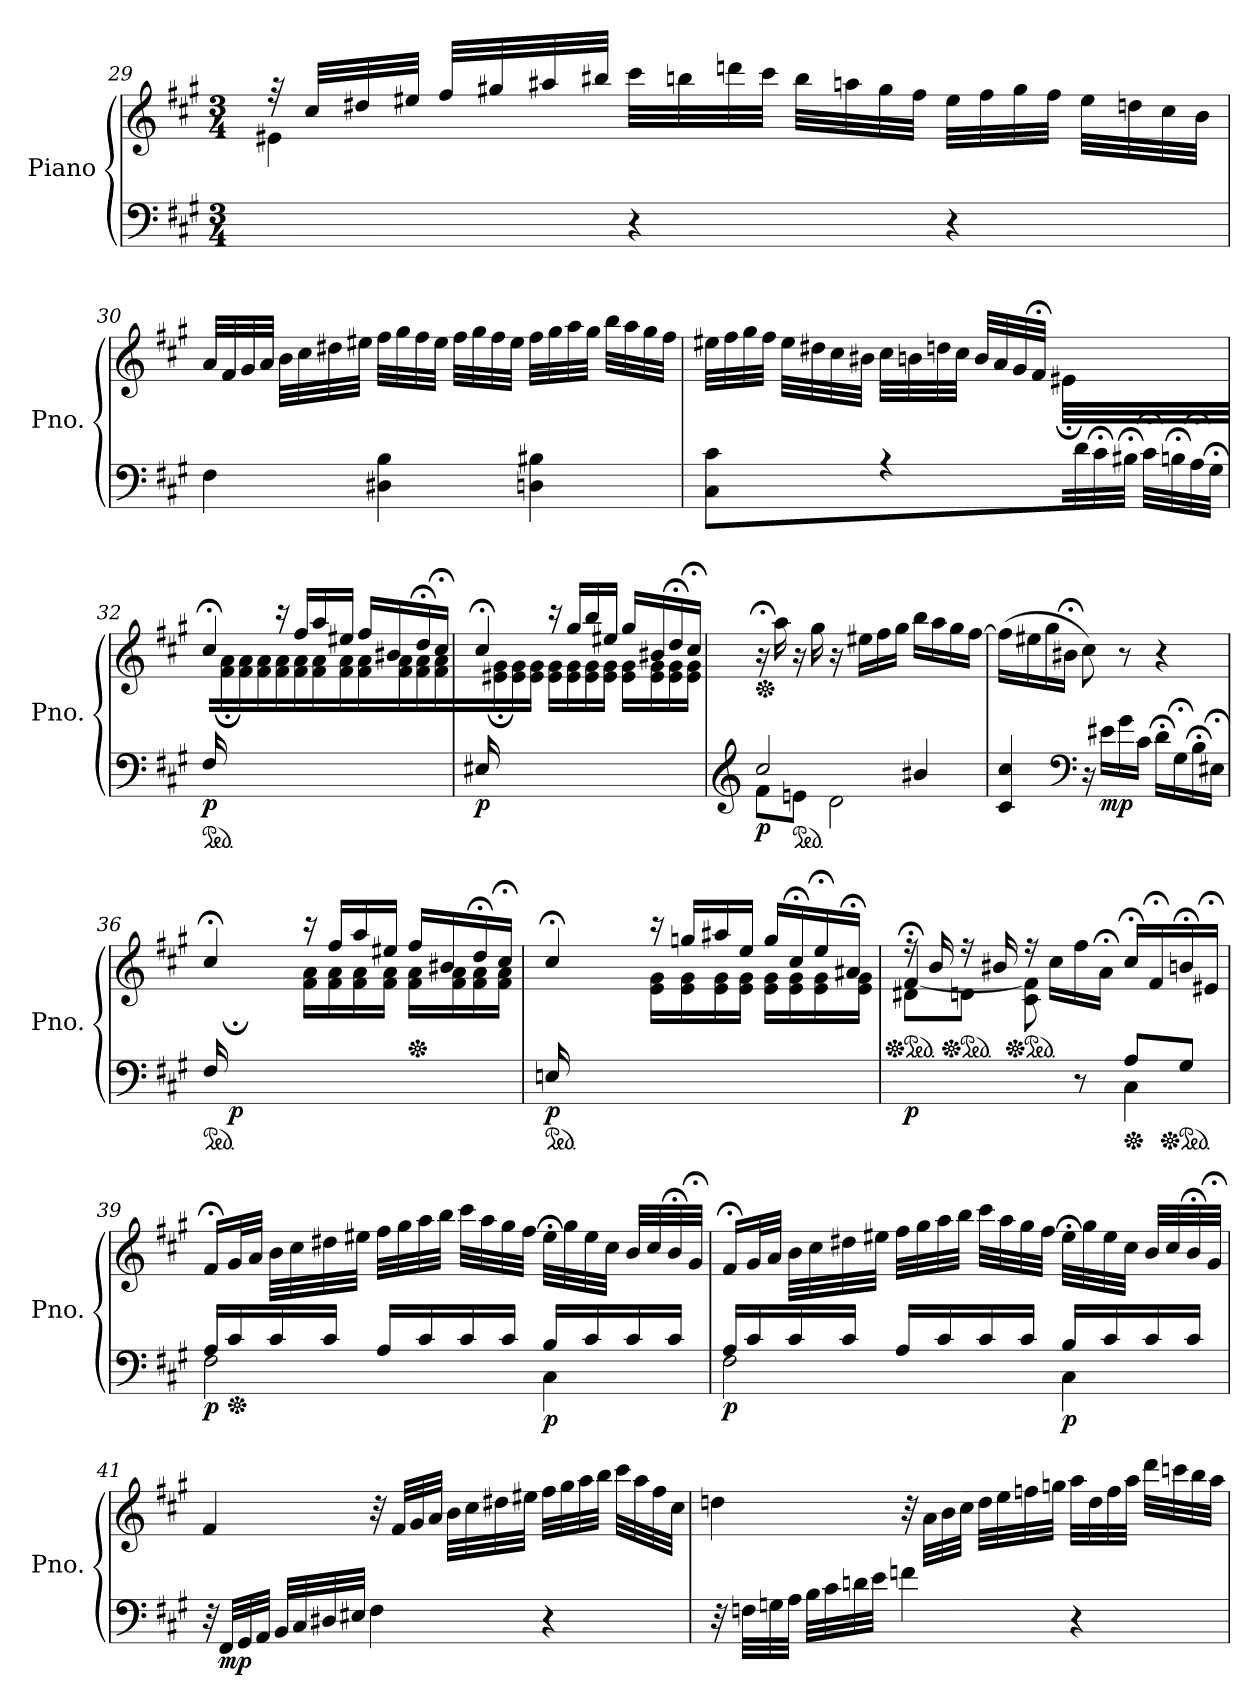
**kern	**kern	**dynam
*part1	*part1	*part1
*staff2	*staff1	*staff1/2
*I"Piano	*	*
*I'Pno.	*	*
*clefF4	*clefG2	*
*k[f#c#g#]	*k[f#c#g#]	*
*M3/4	*M3/4	*
=29	=29	=29
*	*^	*
4ryy	32rff	4e#X\	.
.	32cc#/LLL	.	.
.	32dd#X/	.	.
.	32ee#X/JJJ	.	.
.	32ff#/LLL	.	.
.	32gg#X/	.	.
.	32aa#X/	.	.
.	32bb#X/JJJ	.	.
4r	32ccc#\LLL	2ryy	.
.	32bbn\	.	.
.	32dddn\	.	.
.	32ccc#\JJJ	.	.
.	32bb\LLL	.	.
.	32aan\	.	.
.	32gg#\	.	.
.	32ff#\JJJ	.	.
4r	32ee#\LLL	.	.
.	32ff#\	.	.
.	32gg#\	.	.
.	32ff#\JJJ	.	.
.	32ee#\LLL	.	.
.	32ddni\	.	.
.	32cc#\	.	.
.	32b\JJJ	.	.
*	*v	*v	*
!!LO:LB:g=z
=30	=30	=30
4F#\	32a/LLL	.
.	32f#/	.
.	32g#/	.
.	32a/JJJ	.
.	32b\LLL	.
.	32cc#\	.
.	32dd#X\	.
.	32ee#X\JJJ	.
4D#X\ 4B\	32ff#\LLL	.
.	32gg#\	.
.	32ff#\	.
.	32ee#\JJJ	.
.	32ff#\LLL	.
.	32gg#\	.
.	32ff#\	.
.	32ee#\JJJ	.
4Dn\ 4B#X\	32ff#\LLL	.
.	32gg#\	.
.	32aa\	.
.	32gg#\JJJ	.
.	32bb\LLL	.
.	32aa\	.
.	32gg#\	.
.	32ff#\JJJ	.
=31	=31	=31
*	*^	*
4C#\ 4c#\	32ee#X\LLL	2ryy	.
.	32ff#\	.	.
.	32gg#\	.	.
.	32ff#\JJJ	.	.
.	32ee#\LLL	.	.
.	32dd#X\	.	.
.	32cc#\	.	.
.	32b#X\JJJ	.	.
4r	32cc#\LLL	.	.
.	32bn\	.	.
.	32ddn\	.	.
.	32cc#\JJJ	.	.
.	32b/LLL	.	.
.	32a/	.	.
.	32g#/	.	.
.	32f#;</JJJ	.	.
32ryy	4ryy	32e#X;<\LLL	.
32d\	.	8..ryy	.
32c#;<\	.	.	.
32B#X;<\JJJ	.	.	.
32c#;<\LLL	.	.	.
32Bn;<\	.	.	.
32A;<\	.	.	.
32G#;<\JJJ	.	.	.
!!LO:PB:g=z	!!
=32	=32	=32	=32
*ped	*	*	*
!	!	!	!LO:DY:b=2
16F#/LL	4cc#;</	16ryy	p
2ryy	.	16f#\;< 16a\;<	.
.	.	16f#\ 16a\	.
.	.	16f#\ 16a\JJ	.
.	16rccc	16f#\ 16a\LL	.
.	16ff#/LL	16f#\ 16a\	.
.	16aa/	16f#\ 16a\	.
.	16ee#X/JJ	16f#\ 16a\JJ	.
.	16ff#/LL	16f#\ 16a\LL	.
8.ryy	16b#X/	16f#\ 16a\	.
.	16dd;</	16f#\ 16a\	.
.	16cc#;</JJ	16f#\ 16a\JJ	.
=33	=33	=33	=33
!	!	!	!LO:DY:b=2
16E#X/LL	4cc#;</	16ryy	p
2ryy	.	16e#X\;< 16g#\;<	.
.	.	16e#\ 16g#\	.
.	.	16e#\ 16g#\JJ	.
.	16rccc	16e#\ 16g#\LL	.
.	16gg#/LL	16e#\ 16g#\	.
.	16bb/	16e#\ 16g#\	.
.	16ee#X/JJ	16e#\ 16g#\JJ	.
.	16gg#/LL	16e#\ 16g#\LL	.
8.ryy	16b#X/	16e#\ 16g#\	.
.	16dd;</	16e#\ 16g#\	.
.	16cc#;</JJ	16e#\ 16g#\JJ	.
*	*v	*v	*
=34	=34	=34
*clefG2	*	*
*^	*	*
*	*	*Xped	*
*	*	*^	*
!	!	!	!	!LO:DY:b=2
*	*	*v	*v	*
2cc#/	8f#\L	16r;<	p
.	.	16aa\	.
*ped	*	*	*
.	8en\J	16r	.
.	.	16gg#\	.
.	2d\	16r	.
.	.	16ee#X\LL	.
.	.	16ff#\	.
.	.	16gg#\JJ	.
4b#X/	.	16bb\LL	.
.	.	16aa\	.
.	.	16gg#\	.
.	.	[16ff#\JJ	.
*v	*v	*	*
=35	=35	=35
4c#/ 4cc#/	(>16ff#\LL]	.
.	16ee#X\	.
.	16gg#\	.
.	16b#X;<\JJ	.
*clefF4	*	*
16r	8cc#\)	.
!	!	!LO:DY:b=2
16e#X\LL	.	mp
16g#\	8r	.
16c#\JJ	.	.
16d;<\LL	4r	.
16G#;<\	.	.
16B;<\	.	.
16E#X;<\JJ	.	.
!!LO:LB:g=z
=36	=36	=36
*ped	*	*
*	*^	*
16F#/LL	4cc#;</	16ryy	.
!	!	!	!LO:DY:b=2
2ryy	.	16f#\;< 16a\;<	p
.	.	16f#\ 16a\	.
.	.	16f#\ 16a\JJ	.
.	16rccc	16f#\ 16a\LL	.
.	16ff#/LL	16f#\ 16a\	.
.	16aa/	16f#\ 16a\	.
.	16ee#X/JJ	16f#\ 16a\JJ	.
*	*Xped	*	*
.	16ff#/LL	16f#\ 16a\LL	.
8.ryy	16b#X/	16f#\ 16a\	.
.	16dd;</	16f#\ 16a\	.
.	16cc#;</JJ	16f#\ 16a\JJ	.
=37	=37	=37	=37
*ped	*	*	*
!	!	!	!LO:DY:b=2
16En/LL	4cc#;</	16ryy	p
2ryy	.	16en\ 16gn\	.
.	.	16e\ 16g\	.
.	.	16e\ 16g\JJ	.
.	16rccc	16e\ 16g\LL	.
.	16ggn/LL	16e\ 16g\	.
.	16aa#X/	16e\ 16g\	.
.	16ee/JJ	16e\ 16g\JJ	.
.	16gg/LL	16e\ 16g\LL	.
8.ryy	16cc#;</	16e\ 16g\	.
.	16ee;</	16e\ 16g\	.
.	16a#X;</JJ	16e\ 16g\JJ	.
*	*v	*v	*
=38	=38	=38
*^	*	*
*	*	*Xped	*
*	*	*^	*
*	*	*ped	*	*
!	!	!	!LO:T:dot	!LO:DY:b=2
*	*	*	*^	*
4.ryy	2ryy	16r;<ff	[4f#/	8d#X\L	p
.	.	16b/	.	.	.
*	*	*Xped	*	*	*
*	*	*ped	*	*	*
.	.	16rff	.	8dn\J	.
.	.	16b#X/	.	.	.
*	*	*Xped	*	*	*
*	*	*ped	*	*	*
.	.	16rff	(8c#\ 8f#\]	2ryy	.
.	.	16cc#\LL	.	.	.
8r	.	16ff#\	4.ryy	.	.
.	.	16a;<\JJ	.	.	.
*Xped	*	*	*	*	*
8A/L	4C#\	16cc#;</LL	.	.	.
.	.	16f#;</	.	.	.
*Xped	*	*	*	*	*
*ped	*	*	*	*	*
8G#/J	.	16bni;</	.	.	.
.	.	16e#X;</JJ	.	.	.
*	*	*v	*v	*v	*
!!LO:LB:g=z
=39	=39	=39	=39
!	!	!	!LO:DY:b=2
16A/LL	2F#\	16f#;</LL	p
*Xped	*	*	*
16c#/	.	32g#/L	.
.	.	32a/JJJ	.
16c#/	.	32b\LLL	.
.	.	32cc#\	.
16c#/JJ	.	32dd#X\	.
.	.	32ee#X\JJJ	.
16A/LL	.	32ff#\LLL	.
.	.	32gg#\	.
16c#/	.	32aa\	.
.	.	32bb\JJJ	.
16c#/	.	32ccc#\LLL	.
.	.	32aa\	.
16c#/JJ	.	32gg#\	.
.	.	32ff#\JJJ	.
!	!	!	!LO:DY:b=2
16B/LL	4C#\	32ee#;<\LLL	p
.	.	32gg#\	.
16c#/	.	32ee#\	.
.	.	32cc#\JJJ	.
16c#/	.	32b/LLL	.
.	.	32cc#/	.
16c#/JJ	.	32b;</	.
.	.	32g#;</JJJ	.
=40	=40	=40	=40
!	!	!	!LO:DY:b=2
16A/LL	2F#\	16f#;</LL	p
16c#/	.	32g#/L	.
.	.	32a/JJJ	.
16c#/	.	32b\LLL	.
.	.	32cc#\	.
16c#/JJ	.	32dd#X\	.
.	.	32ee#X\JJJ	.
16A/LL	.	32ff#\LLL	.
.	.	32gg#\	.
16c#/	.	32aa\	.
.	.	32bb\JJJ	.
16c#/	.	32ccc#\LLL	.
.	.	32aa\	.
16c#/JJ	.	32gg#\	.
.	.	32ff#\JJJ	.
!	!	!	!LO:DY:b=2
16B/LL	4C#\	32ee#;<\LLL	p
.	.	32gg#\	.
16c#/	.	32ee#\	.
.	.	32cc#\JJJ	.
16c#/	.	32b/LLL	.
.	.	32cc#/	.
16c#/JJ	.	32b;</	.
.	.	32g#;</JJJ	.
*v	*v	*	*
!!LO:LB:g=z
=41	=41	=41
32r	4f#/	.
!	!	!LO:DY:b=2
32FF#/LLL	.	mp
32GG#/	.	.
32AA/JJJ	.	.
32BB/LLL	.	.
32C#/	.	.
32D#X/	.	.
32E#X/JJJ	.	.
4F#\	32r	.
.	32f#/LLL	.
.	32g#/	.
.	32a/JJJ	.
.	32b\LLL	.
.	32cc#\	.
.	32dd#X\	.
.	32ee#X\JJJ	.
4r	32ff#\LLL	.
.	32gg#\	.
.	32aa\	.
.	32bb\JJJ	.
.	32ccc#\LLL	.
.	32aa\	.
.	32ff#\	.
.	32cc#\JJJ	.
=42	=42	=42
32r	4ddn\	.
32Fn\LLL	.	.
32Gn\	.	.
32A\JJJ	.	.
32B\LLL	.	.
32c#\	.	.
32dn\	.	.
32e\JJJ	.	.
4fn\	32r	.
.	32a\LLL	.
.	32b\	.
.	32cc#\JJJ	.
.	32dd\LLL	.
.	32ee\	.
.	32ffn\	.
.	32ggn\JJJ	.
4r	32aa\LLL	.
.	32dd\	.
.	32ff\	.
.	32aa\JJJ	.
.	32ddd\LLL	.
.	32cccn\	.
.	32bb\	.
.	32aa\JJJ	.
=	=	=
*-	*-	*-
